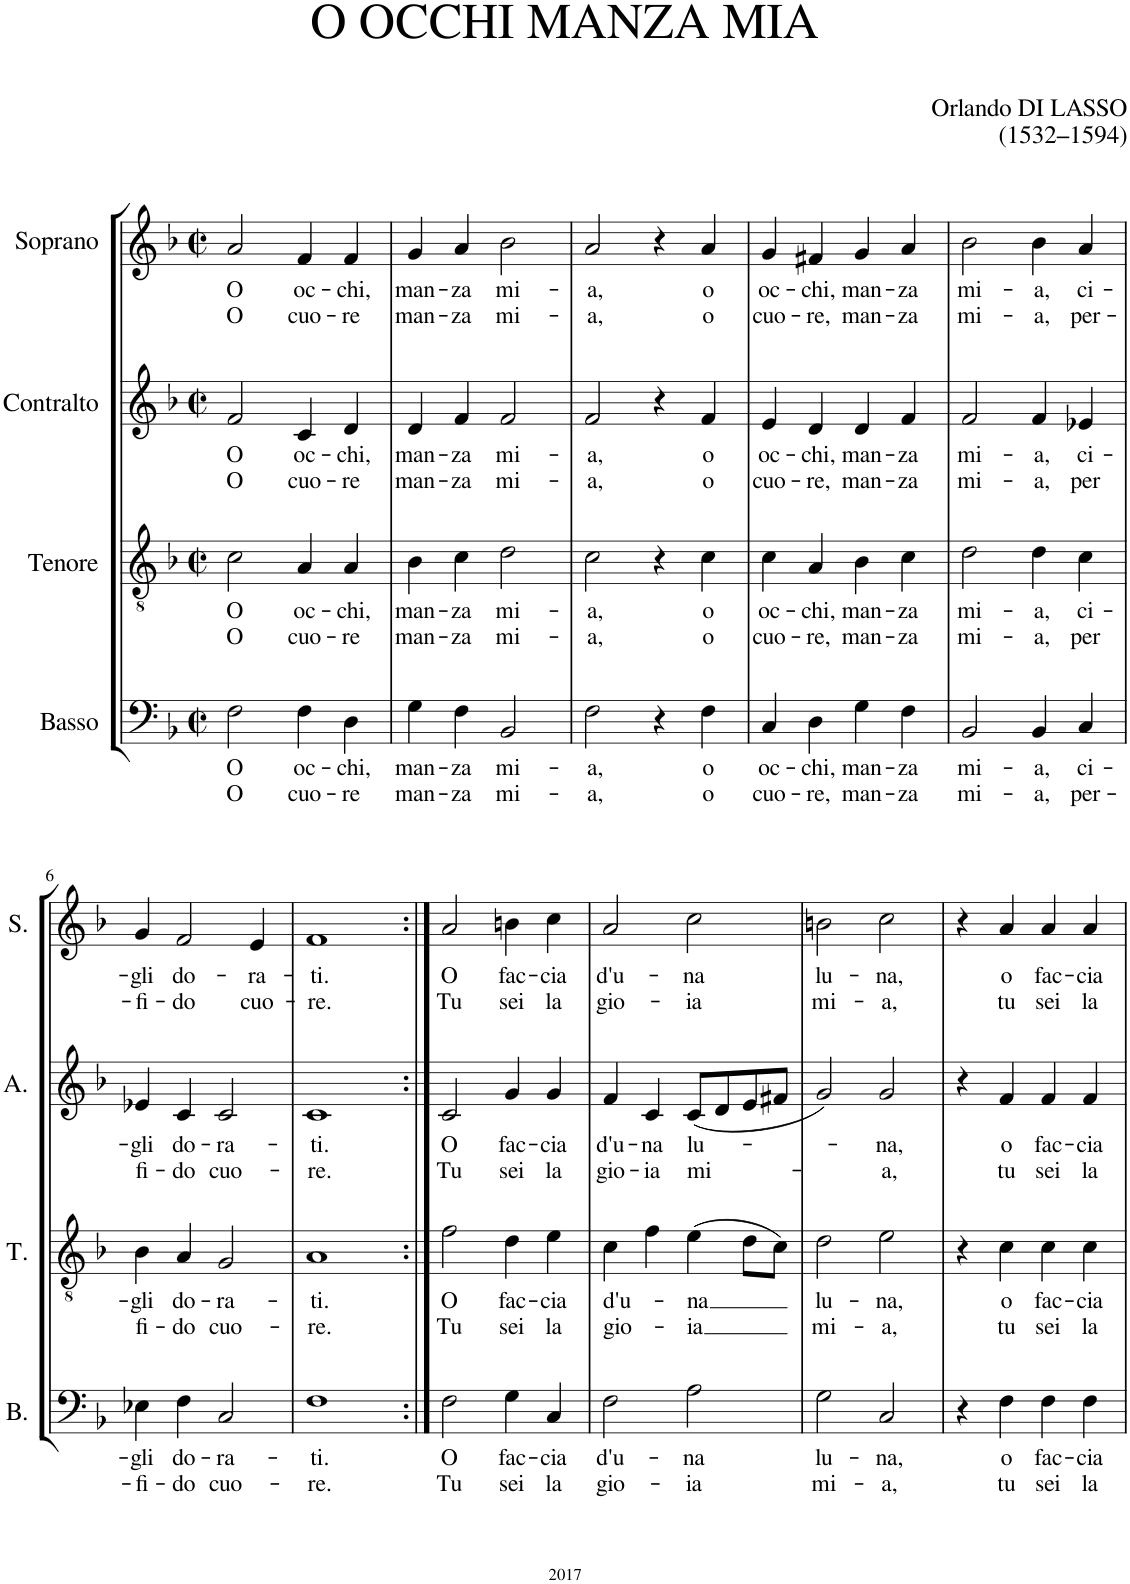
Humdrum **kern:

**kern	**text	**text	**kern	**text	**text	**kern	**text	**text	**kern	**text	**text
*part4	*part4	*part4	*part3	*part3	*part3	*part2	*part2	*part2	*part1	*part1	*part1
*staff4	*staff4	*staff4	*staff3	*staff3	*staff3	*staff2	*staff2	*staff2	*staff1	*staff1	*staff1
*I"Basso	*	*	*I"Tenore	*	*	*I"Contralto	*	*	*I"Soprano	*	*
*I'B.	*	*	*I'T.	*	*	*	*	*	*I'S.	*	*
*clefF4	*	*	*clefGv2	*	*	*clefG2	*	*	*clefG2	*	*
*k[b-]	*	*	*k[b-]	*	*	*k[b-]	*	*	*k[b-]	*	*
*M2/2	*	*	*M2/2	*	*	*M2/2	*	*	*M2/2	*	*
*met(c|)	*	*	*met(c|)	*	*	*met(c|)	*	*	*met(c|)	*	*
=1	=1	=1	=1	=1	=1	=1	=1	=1	=1	=1	=1
!	!LO:LY:b	!LO:LY:b	!	!LO:LY:b	!LO:LY:b	!	!LO:LY:b	!LO:LY:b	!	!LO:LY:b	!LO:LY:b
2F\	O	O	2c\	O	O	2f/	O	O	2a/	O	O
!	!LO:LY:b	!LO:LY:b	!	!LO:LY:b	!LO:LY:b	!	!LO:LY:b	!LO:LY:b	!	!LO:LY:b	!LO:LY:b
4F\	oc-	cuo-	4A/	oc-	cuo-	4c/	oc-	cuo-	4f/	oc-	cuo-
!	!LO:LY:b	!LO:LY:b	!	!LO:LY:b	!LO:LY:b	!	!LO:LY:b	!LO:LY:b	!	!LO:LY:b	!LO:LY:b
4D\	-chi,	-re	4A/	-chi,	-re	4d/	-chi,	-re	4f/	-chi,	-re
=2	=2	=2	=2	=2	=2	=2	=2	=2	=2	=2	=2
!	!LO:LY:b	!LO:LY:b	!	!LO:LY:b	!LO:LY:b	!	!LO:LY:b	!LO:LY:b	!	!LO:LY:b	!LO:LY:b
4G\	man-	man-	4B-\	man-	man-	4d/	man-	man-	4g/	man-	man-
!	!LO:LY:b	!LO:LY:b	!	!LO:LY:b	!LO:LY:b	!	!LO:LY:b	!LO:LY:b	!	!LO:LY:b	!LO:LY:b
4F\	-za	-za	4c\	-za	-za	4f/	-za	-za	4a/	-za	-za
!	!LO:LY:b	!LO:LY:b	!	!LO:LY:b	!LO:LY:b	!	!LO:LY:b	!LO:LY:b	!	!LO:LY:b	!LO:LY:b
2BB-/	mi-	mi-	2d\	mi-	mi-	2f/	mi-	mi-	2b-\	mi-	mi-
=3	=3	=3	=3	=3	=3	=3	=3	=3	=3	=3	=3
!	!LO:LY:b	!LO:LY:b	!	!LO:LY:b	!LO:LY:b	!	!LO:LY:b	!LO:LY:b	!	!LO:LY:b	!LO:LY:b
2F\	-a,	-a,	2c\	-a,	-a,	2f/	-a,	-a,	2a/	-a,	-a,
4r	.	.	4r	.	.	4r	.	.	4r	.	.
!	!LO:LY:b	!LO:LY:b	!	!LO:LY:b	!LO:LY:b	!	!LO:LY:b	!LO:LY:b	!	!LO:LY:b	!LO:LY:b
4F\	o	o	4c\	o	o	4f/	o	o	4a/	o	o
=4	=4	=4	=4	=4	=4	=4	=4	=4	=4	=4	=4
!	!LO:LY:b	!LO:LY:b	!	!LO:LY:b	!LO:LY:b	!	!LO:LY:b	!LO:LY:b	!	!LO:LY:b	!LO:LY:b
4C/	oc-	cuo-	4c\	oc-	cuo-	4e/	oc-	cuo-	4g/	oc-	cuo-
!	!LO:LY:b	!LO:LY:b	!	!LO:LY:b	!LO:LY:b	!	!LO:LY:b	!LO:LY:b	!	!LO:LY:b	!LO:LY:b
4D\	-chi,	-re,	4A/	-chi,	-re,	4d/	-chi,	-re,	4f#X/	-chi,	-re,
!	!LO:LY:b	!LO:LY:b	!	!LO:LY:b	!LO:LY:b	!	!LO:LY:b	!LO:LY:b	!	!LO:LY:b	!LO:LY:b
4G\	man-	man-	4B-\	man-	man-	4d/	man-	man-	4g/	man-	man-
!	!LO:LY:b	!LO:LY:b	!	!LO:LY:b	!LO:LY:b	!	!LO:LY:b	!LO:LY:b	!	!LO:LY:b	!LO:LY:b
4F\	-za	-za	4c\	-za	-za	4f/	-za	-za	4a/	-za	-za
=5	=5	=5	=5	=5	=5	=5	=5	=5	=5	=5	=5
!	!LO:LY:b	!LO:LY:b	!	!LO:LY:b	!LO:LY:b	!	!LO:LY:b	!LO:LY:b	!	!LO:LY:b	!LO:LY:b
2BB-/	mi-	mi-	2d\	mi-	mi-	2f/	mi-	mi-	2b-\	mi-	mi-
!	!LO:LY:b	!LO:LY:b	!	!LO:LY:b	!LO:LY:b	!	!LO:LY:b	!LO:LY:b	!	!LO:LY:b	!LO:LY:b
4BB-/	-a,	-a,	4d\	-a,	-a,	4f/	-a,	-a,	4b-\	-a,	-a,
!	!LO:LY:b	!LO:LY:b	!	!LO:LY:b	!LO:LY:b	!	!LO:LY:b	!LO:LY:b	!	!LO:LY:b	!LO:LY:b
4C/	ci-	per-	4c\	ci-	per	4e-X/	ci-	per	4a/	ci-	per-
!!LO:LB:g=z
=6	=6	=6	=6	=6	=6	=6	=6	=6	=6	=6	=6
!	!LO:LY:b	!LO:LY:b	!	!LO:LY:b	!LO:LY:b	!	!LO:LY:b	!LO:LY:b	!	!LO:LY:b	!LO:LY:b
4E-X\	-gli	-fi-	4B-\	-gli	fi-	4e-X/	-gli	fi-	4g/	-gli	-fi-
!	!LO:LY:b	!LO:LY:b	!	!LO:LY:b	!LO:LY:b	!	!LO:LY:b	!LO:LY:b	!	!LO:LY:b	!LO:LY:b
4F\	do-	-do	4A/	do-	-do	4c/	do-	-do	2f/	do-	-do
!	!LO:LY:b	!LO:LY:b	!	!LO:LY:b	!LO:LY:b	!	!LO:LY:b	!LO:LY:b	!	!	!
2C/	ra-	cuo-	2G/	ra-	cuo-	2c/	ra-	cuo-	.	.	.
!	!	!	!	!	!	!	!	!	!	!LO:LY:b	!LO:LY:b
.	.	.	.	.	.	.	.	.	4e/	-ra-	cuo-
=7	=7	=7	=7	=7	=7	=7	=7	=7	=7	=7	=7
!	!LO:LY:b	!LO:LY:b	!	!LO:LY:b	!LO:LY:b	!	!LO:LY:b	!LO:LY:b	!	!LO:LY:b	!LO:LY:b
1F	-ti.	-re.	1A	-ti.	-re.	1c	-ti.	-re.	1f	-ti.	-re.
=8:|!	=8:|!	=8:|!	=8:|!	=8:|!	=8:|!	=8:|!	=8:|!	=8:|!	=8:|!	=8:|!	=8:|!
!	!LO:LY:b	!LO:LY:b	!	!LO:LY:b	!LO:LY:b	!	!LO:LY:b	!LO:LY:b	!	!LO:LY:b	!LO:LY:b
2F\	O	Tu	2f\	O	Tu	2c/	O	Tu	2a/	O	Tu
!	!LO:LY:b	!LO:LY:b	!	!LO:LY:b	!LO:LY:b	!	!LO:LY:b	!LO:LY:b	!	!LO:LY:b	!LO:LY:b
4G\	fac-	sei	4d\	fac-	sei	4g/	fac-	sei	4bn\	fac-	sei
!	!LO:LY:b	!LO:LY:b	!	!LO:LY:b	!LO:LY:b	!	!LO:LY:b	!LO:LY:b	!	!LO:LY:b	!LO:LY:b
4C/	-cia	la	4e\	-cia	la	4g/	-cia	la	4cc\	-cia	la
=9	=9	=9	=9	=9	=9	=9	=9	=9	=9	=9	=9
!	!LO:LY:b	!LO:LY:b	!	!LO:LY:b	!LO:LY:b	!	!LO:LY:b	!LO:LY:b	!	!LO:LY:b	!LO:LY:b
2F\	d'u-	gio-	4c\	d'u-	gio-	4f/	d'u-	gio-	2a/	d'u-	gio-
!	!	!	!	!	!	!	!LO:LY:b	!LO:LY:b	!	!	!
.	.	.	4f\	.	.	4c/	-na	-ia	.	.	.
!	!LO:LY:b	!LO:LY:b	!	!LO:LY:b	!LO:LY:b	!	!LO:LY:b	!LO:LY:b	!	!LO:LY:b	!LO:LY:b
2A\	-na	-ia	(4e\	-na	-ia	(8c/L	lu-	mi-	2cc\	-na	-ia
.	.	.	.	.	.	8d/	.	.	.	.	.
.	.	.	8d\L	.	.	8e/	.	.	.	.	.
.	.	.	8c\J)	.	.	8f#X/J	.	.	.	.	.
=10	=10	=10	=10	=10	=10	=10	=10	=10	=10	=10	=10
!	!LO:LY:b	!LO:LY:b	!	!LO:LY:b	!LO:LY:b	!	!	!	!	!LO:LY:b	!LO:LY:b
2G\	lu-	mi-	2d\	lu-	mi-	2g/)	.	.	2bn\	lu-	mi-
!	!LO:LY:b	!LO:LY:b	!	!LO:LY:b	!LO:LY:b	!	!LO:LY:b	!LO:LY:b	!	!LO:LY:b	!LO:LY:b
2C/	-na,	-a,	2e\	-na,	-a,	2g/	-na,	-a,	2cc\	-na,	-a,
=11	=11	=11	=11	=11	=11	=11	=11	=11	=11	=11	=11
4r	.	.	4r	.	.	4r	.	.	4r	.	.
!	!LO:LY:b	!LO:LY:b	!	!LO:LY:b	!LO:LY:b	!	!LO:LY:b	!LO:LY:b	!	!LO:LY:b	!LO:LY:b
4F\	o	tu	4c\	o	tu	4f/	o	tu	4a/	o	tu
!	!LO:LY:b	!LO:LY:b	!	!LO:LY:b	!LO:LY:b	!	!LO:LY:b	!LO:LY:b	!	!LO:LY:b	!LO:LY:b
4F\	fac-	sei	4c\	fac-	sei	4f/	fac-	sei	4a/	fac-	sei
!	!LO:LY:b	!LO:LY:b	!	!LO:LY:b	!LO:LY:b	!	!LO:LY:b	!LO:LY:b	!	!LO:LY:b	!LO:LY:b
4F\	-cia	la	4c\	-cia	la	4f/	-cia	la	4a/	-cia	la
=	=	=	=	=	=	=	=	=	=	=	=
*-	*-	*-	*-	*-	*-	*-	*-	*-	*-	*-	*-
